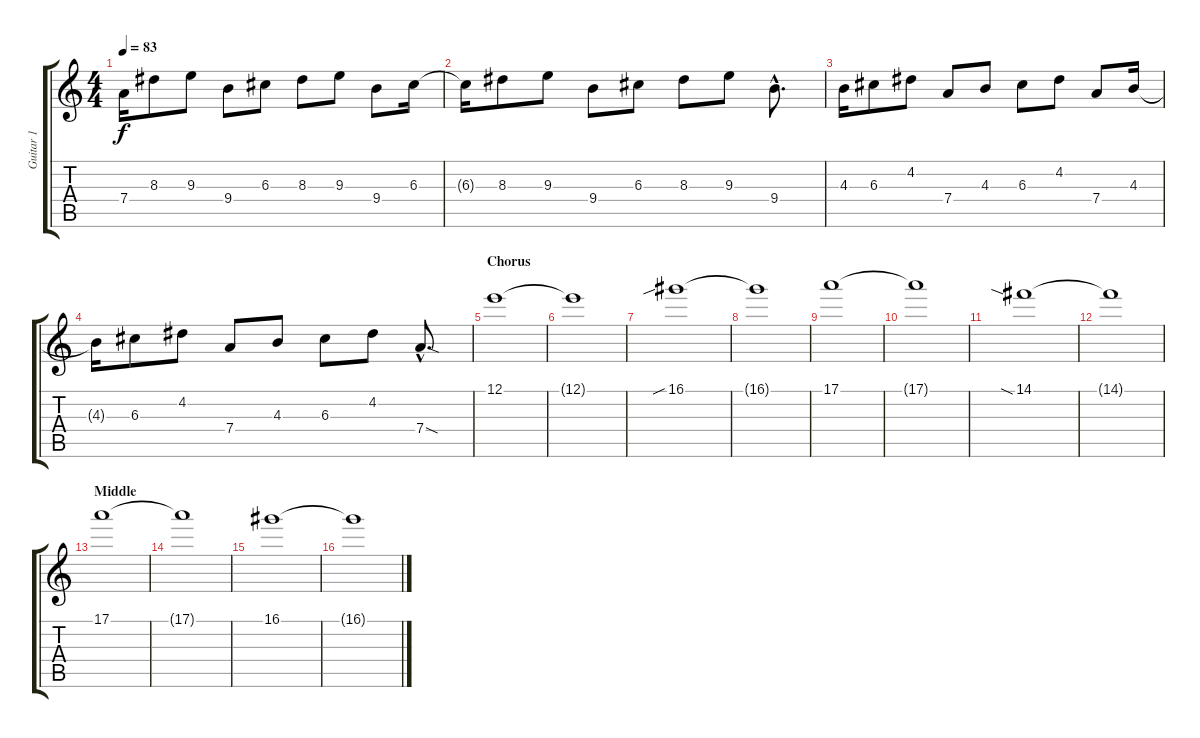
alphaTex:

\track ("Guitar 1" "Guitar 1") {instrument acousticguitarnylon}
\staff {score tabs}
\tuning (E4 B3 G3 D3 A2 E2) {hide}
\ts (4 4)
\tempo 83
\clef g2
\ks c
7.4.16{dy f} 8.3.8 9.3.8 9.4.8 6.3.8 8.3.8 9.3.8 9.4.8 6.3.16 |
6.3{t}.16 8.3.8 9.3.8 9.4.8 6.3.8 8.3.8 9.3.8 9.4{hac}.8{d} |
4.3.16 6.3.8 4.2.8 7.4.8 4.3.8 6.3.8 4.2.8 7.4.8 4.3.16 |
4.3{t}.16 6.3.8 4.2.8 7.4.8 4.3.8 6.3.8 4.2.8 7.4{sod hac}.8{d} |
\section ("" "Chorus")
12.1.1{volume 12 instrument overdrivenguitar} |
12.1{t}.1 |
16.1{sib}.1 |
16.1{t}.1 |
17.1.1 |
17.1{t}.1 |
14.1{sia}.1 |
14.1{t}.1 |
\section ("" "Middle")
17.1.1 |
17.1{t}.1 |
16.1.1 |
16.1{t}.1
